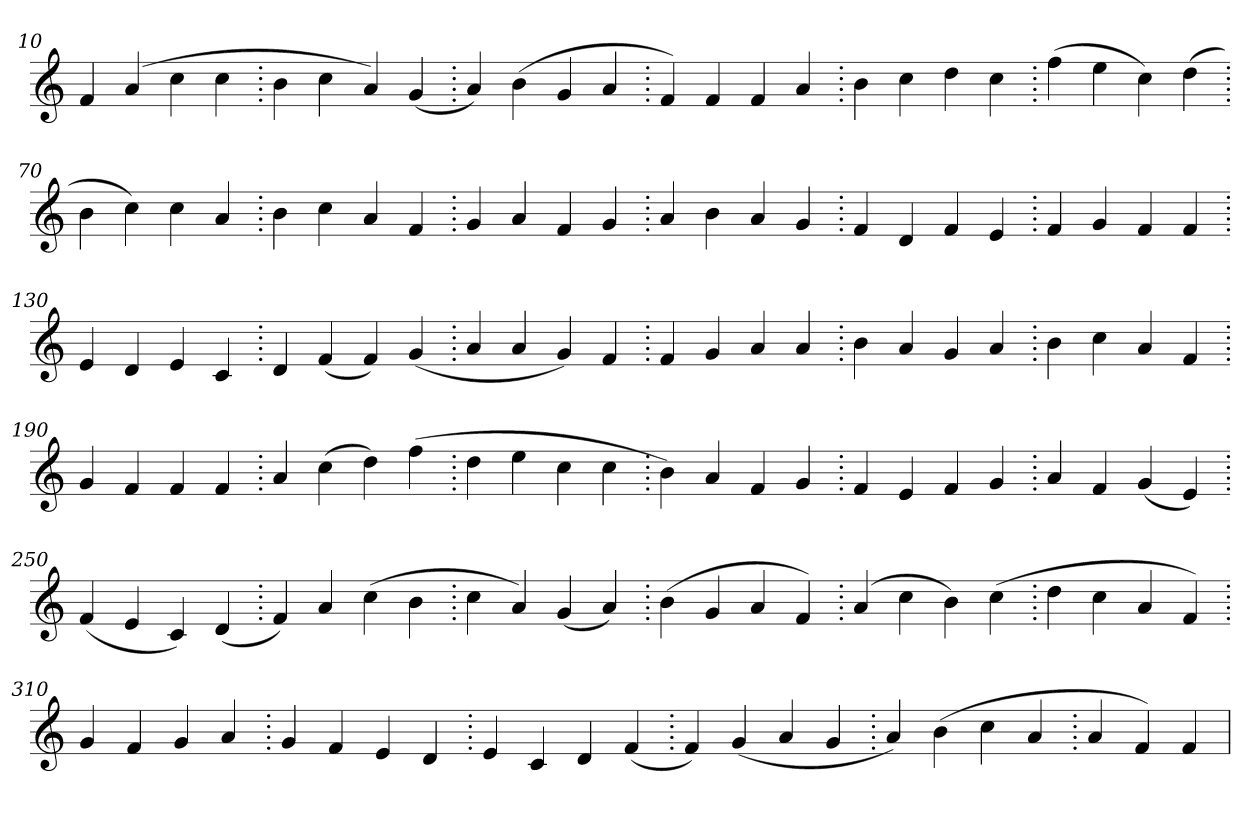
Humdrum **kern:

**kern
*part1
*staff1
*clefG2
=10.
4f
(>4a
4cc
4cc
=20.
4b
4cc
4a)
(>4g
=30.
4a)
(>4b
4g
4a
=40.
4f)
4f
4f
4a
=50.
4b
4cc
4dd
4cc
=60.
(>4ff
4ee
4cc)
(>4dd
=70.
4b
4cc)
4cc
4a
=80.
4b
4cc
4a
4f
=90.
4g
4a
4f
4g
=100.
4a
4b
4a
4g
=110.
4f
4d
4f
4e
=120.
4f
4g
4f
4f
=130.
4e
4d
4e
4c
=140.
4d
(>4f
4f)
(>4g
=150.
4a
4a
4g)
4f
=160.
4f
4g
4a
4a
=170.
4b
4a
4g
4a
=180.
4b
4cc
4a
4f
=190.
4g
4f
4f
4f
=200.
4a
(>4cc
4dd)
(>4ff
=210.
4dd
4ee
4cc
4cc
=220.
4b)
4a
4f
4g
=230.
4f
4e
4f
4g
=240.
4a
4f
(>4g
4e)
=250.
(>4f
4e
4c)
(>4d
=260.
4f)
4a
(>4cc
4b
=270.
4cc
4a)
(>4g
4a)
=280.
(>4b
4g
4a
4f)
=290.
(>4a
4cc
4b)
(>4cc
=300.
4dd
4cc
4a
4f)
=310.
4g
4f
4g
4a
=320.
4g
4f
4e
4d
=330.
4e
4c
4d
(>4f
=340.
4f)
(>4g
4a
4g
=350.
4a)
(>4b
4cc
4a
=360.
4a
4f)
4f
=
*-
